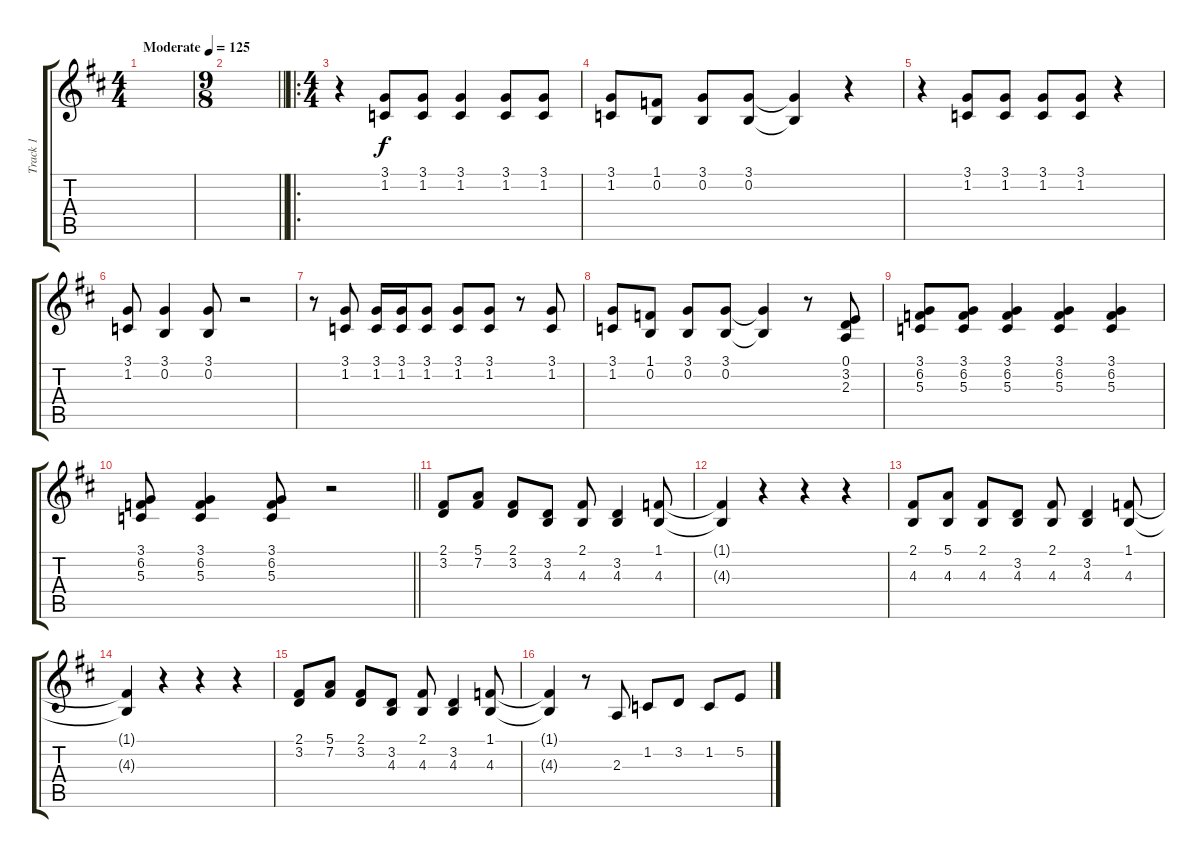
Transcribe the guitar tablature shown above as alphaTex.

\track ("Track 1" "Track 1") {instrument tenorsax}
\staff {score tabs}
\tuning (E4 B3 G3 D3 A2 E2) {hide}
\ts (4 4)
\tempo (125 "Moderate")
\clef g2
\ks d
|
\ts (9 8)
\barLineRight lightlight
|
\ro
\ts (4 4)
r.4 (3.1 1.2).8 (3.1 1.2).8 (3.1 1.2).4 (3.1 1.2).8 (3.1 1.2).8 |
(3.1 1.2).8 (1.1 0.2).8 (3.1 0.2).8 (3.1 0.2).8 (3.1{t} 0.2{t}).4 r.4 |
r.4 (3.1 1.2).8 (3.1 1.2).8 (3.1 1.2).8 (3.1 1.2).8 r.4 |
(3.1 1.2).8 (3.1 0.2).4 (3.1 0.2).8 r.2 |
r.8 (3.1 1.2).8 (3.1 1.2).16 (3.1 1.2).16 (3.1 1.2).8 (3.1 1.2).8 (3.1 1.2).8 r.8 (3.1 1.2).8 |
(3.1 1.2).8 (1.1 0.2).8 (3.1 0.2).8 (3.1 0.2).8 (3.1{t} 0.2{t}).4 r.8 (0.1 3.2 2.3).8 |
(3.1 6.2 5.3).8 (3.1 6.2 5.3).8 (3.1 6.2 5.3).4 (3.1 6.2 5.3).4 (3.1 6.2 5.3).4 |
\barLineRight lightlight
(3.1 6.2 5.3).8 (3.1 6.2 5.3).4 (3.1 6.2 5.3).8 r.2 |
(2.1 3.2).8 (5.1 7.2).8 (2.1 3.2).8 (3.2 4.3).8 (2.1 4.3).8 (3.2 4.3).4 (1.1 4.3).8 |
(1.1{t} 4.3{t}).4 r.4 r.4 r.4 |
(2.1 4.3).8 (5.1 4.3).8 (2.1 4.3).8 (3.2 4.3).8 (2.1 4.3).8 (3.2 4.3).4 (1.1 4.3).8 |
(1.1{t} 4.3{t}).4 r.4 r.4 r.4 |
(2.1 3.2).8 (5.1 7.2).8 (2.1 3.2).8 (3.2 4.3).8 (2.1 4.3).8 (3.2 4.3).4 (1.1 4.3).8 |
(1.1{t} 4.3{t}).4 r.8 2.3.8 1.2.8 3.2.8 1.2.8 5.2.8
